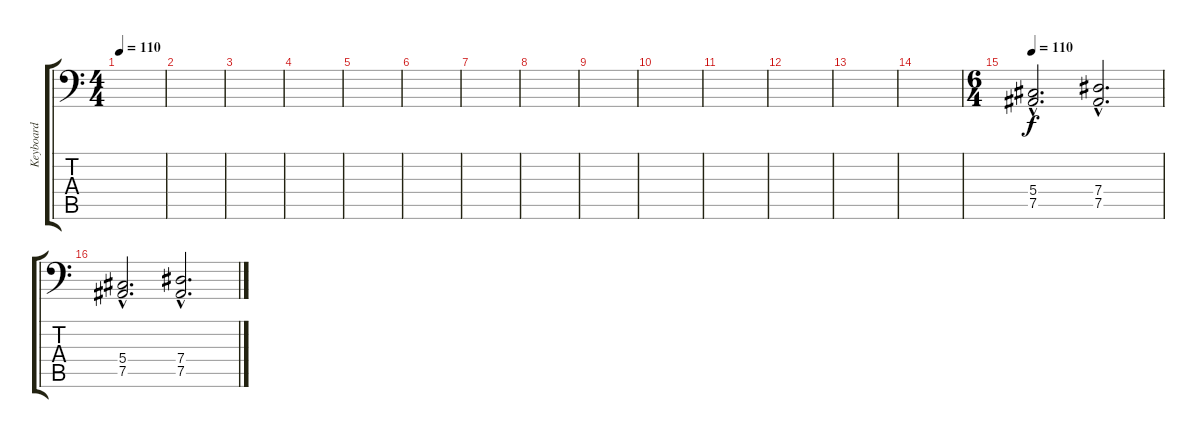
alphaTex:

\track ("Keyboard" "Keyboard") {instrument drawbarorgan}
\staff {score tabs}
\tuning (Bb3 F3 Db3 Ab2 Eb2 Bb1) {hide}
\ts (4 4)
\tempo 110
\clef f4
\ks c
|
|
|
|
|
|
|
|
|
|
|
|
|
|
\ts (6 4)
\tempo 110
(5.4{hac} 7.5{hac}).2{d} (7.4{hac} 7.5{hac}).2{d} |
(5.4{hac} 7.5{hac}).2{d} (7.4{hac} 7.5{hac}).2{d}
